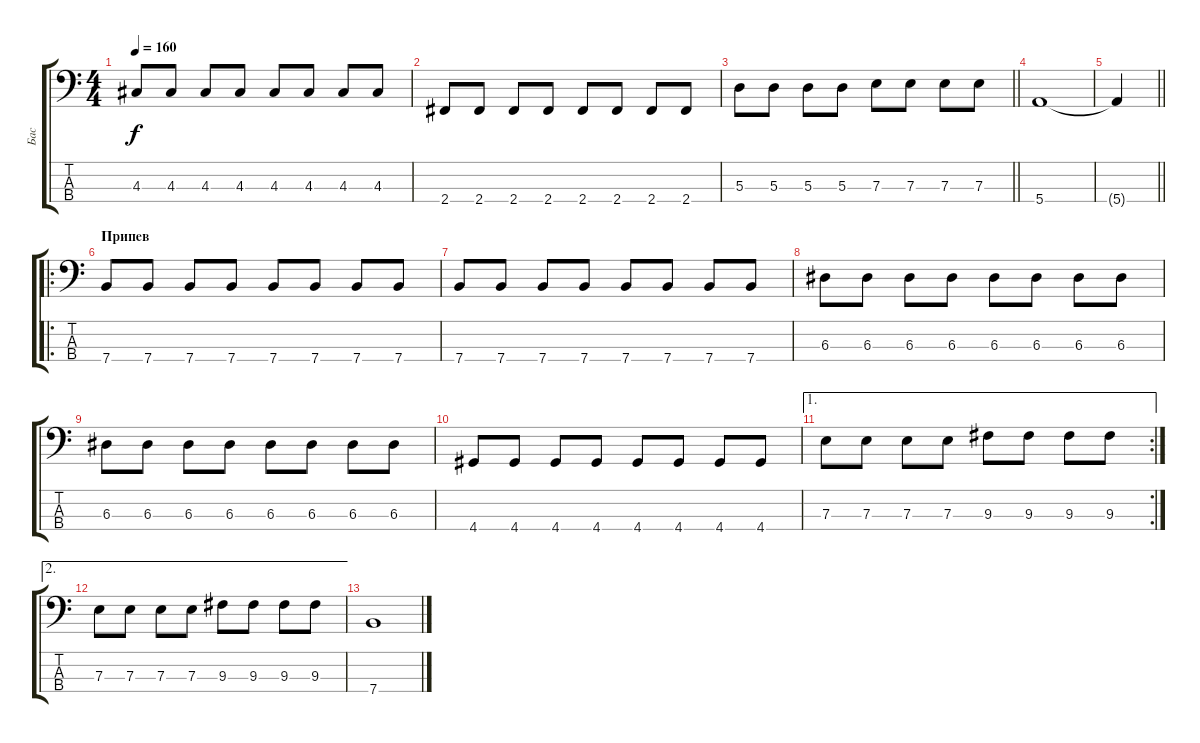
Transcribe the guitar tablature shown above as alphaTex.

\track ("Бас" "Бас") {instrument electricbassfinger}
\staff {score tabs}
\tuning (G2 D2 A1 E1) {hide}
\ts (4 4)
\tempo 160
\clef f4
\ks c
4.3.8{dy f} 4.3.8 4.3.8 4.3.8 4.3.8 4.3.8 4.3.8 4.3.8 |
2.4.8 2.4.8 2.4.8 2.4.8 2.4.8 2.4.8 2.4.8 2.4.8 |
\barLineRight lightlight
5.3.8 5.3.8 5.3.8 5.3.8 7.3.8 7.3.8 7.3.8 7.3.8 |
5.4.1 |
\barLineRight lightlight
5.4{t}.4 |
\ro
\section ("" "Припев")
7.4.8 7.4.8 7.4.8 7.4.8 7.4.8 7.4.8 7.4.8 7.4.8 |
7.4.8 7.4.8 7.4.8 7.4.8 7.4.8 7.4.8 7.4.8 7.4.8 |
6.3.8 6.3.8 6.3.8 6.3.8 6.3.8 6.3.8 6.3.8 6.3.8 |
6.3.8 6.3.8 6.3.8 6.3.8 6.3.8 6.3.8 6.3.8 6.3.8 |
4.4.8 4.4.8 4.4.8 4.4.8 4.4.8 4.4.8 4.4.8 4.4.8 |
\ae 1
\rc 2
7.3.8 7.3.8 7.3.8 7.3.8 9.3.8 9.3.8 9.3.8 9.3.8 |
\ae 2
7.3.8 7.3.8 7.3.8 7.3.8 9.3.8 9.3.8 9.3.8 9.3.8 |
7.4.1
